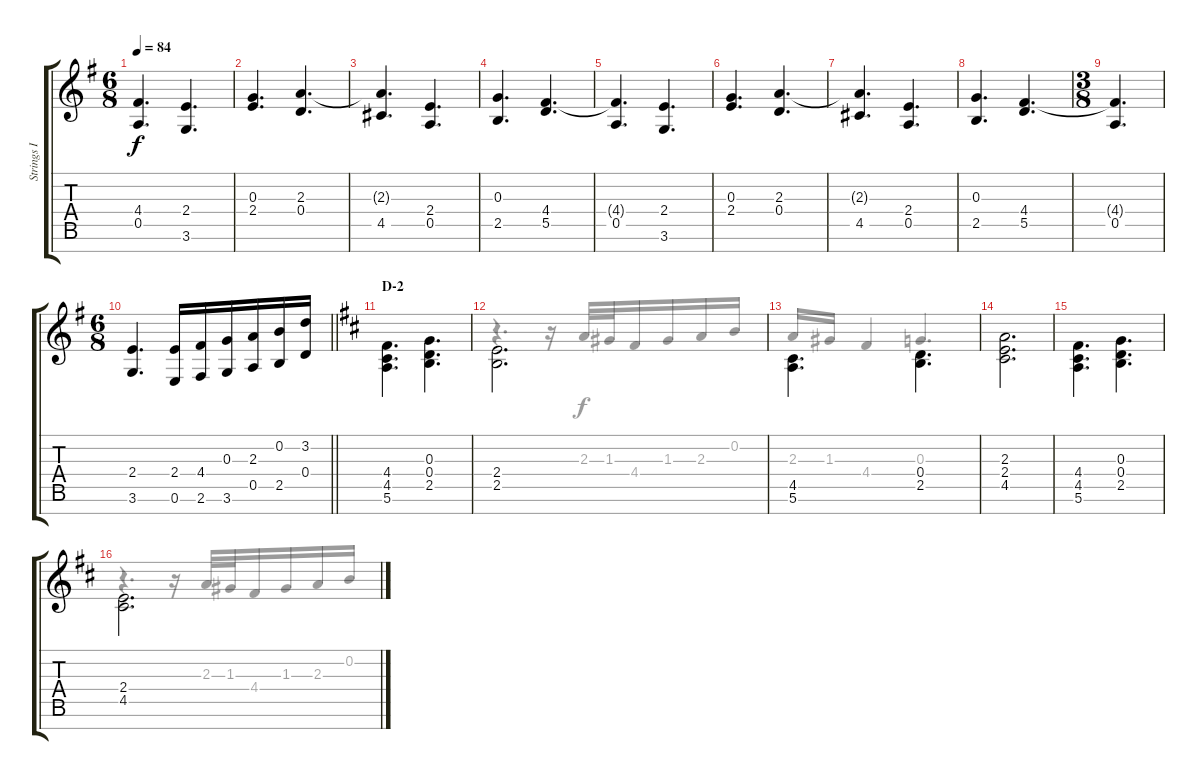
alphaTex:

\track ("Strings I" "Strings I") {instrument stringensemble1}
\staff {score tabs}
\tuning (E5 B4 G4 D4 A3 E3 B2) {hide}
\voice
\ts (6 8)
\tempo 84
\clef g2
\ks g
(4.4{t} 0.5).4{d dy f} (2.4 3.6).4{d} |
(0.3 2.4).4{d} (2.3 0.4).4{d} |
(2.3{t} 4.5).4{d} (2.4 0.5).4{d} |
(0.3 2.5).4{d} (4.4 5.5).4{d} |
(4.4{t} 0.5).4{d} (2.4 3.6).4{d} |
(0.3 2.4).4{d} (2.3 0.4).4{d} |
(2.3{t} 4.5).4{d} (2.4 0.5).4{d} |
(0.3 2.5).4{d} (4.4 5.5).4{d} |
\ts (3 8)
(4.4{t} 0.5).4{d} |
\ts (6 8)
\barLineRight lightlight
(2.4 3.6).4{d} (2.4 0.6).16 (4.4 2.6).16 (0.3 3.6).16 (2.3 0.5).16 (0.2 2.5).16 (3.2 0.4).16 |
\section ("" "D-2")
\ks d
(4.4 4.5 5.6).4{d beam Down} (0.3 0.4 2.5).4{d beam Down} |
(2.4 2.5).2{d beam Down} |
(4.5 5.6).4{d beam Down} (0.4 2.5).4{d beam Down} |
(2.3 2.4 4.5).2{d beam Down} |
(4.4 4.5 5.6).4{d beam Down} (0.3 0.4 2.5).4{d beam Down} |
(2.4 4.5).2{d beam Down}
\voice
\clef g2
\ottava regular
\simile none
\ks g
|
|
|
|
|
|
|
|
|
\barLineRight lightlight
|
\ks d
|
r.4{d} r.16 2.3.32{beam Up} 1.3.32{beam Up} 4.4.16{beam Up} 1.3.16{beam Up} 2.3.16{beam Up} 0.2.16{beam Up} |
2.3.16{beam Up} 1.3.16{beam Up} 4.4.4{beam Up} 0.3.4{d beam Up} |
|
|
r.4{d} r.16 2.3.32{beam Up} 1.3.32{beam Up} 4.4.16{beam Up} 1.3.16{beam Up} 2.3.16{beam Up} 0.2.16{beam Up}
